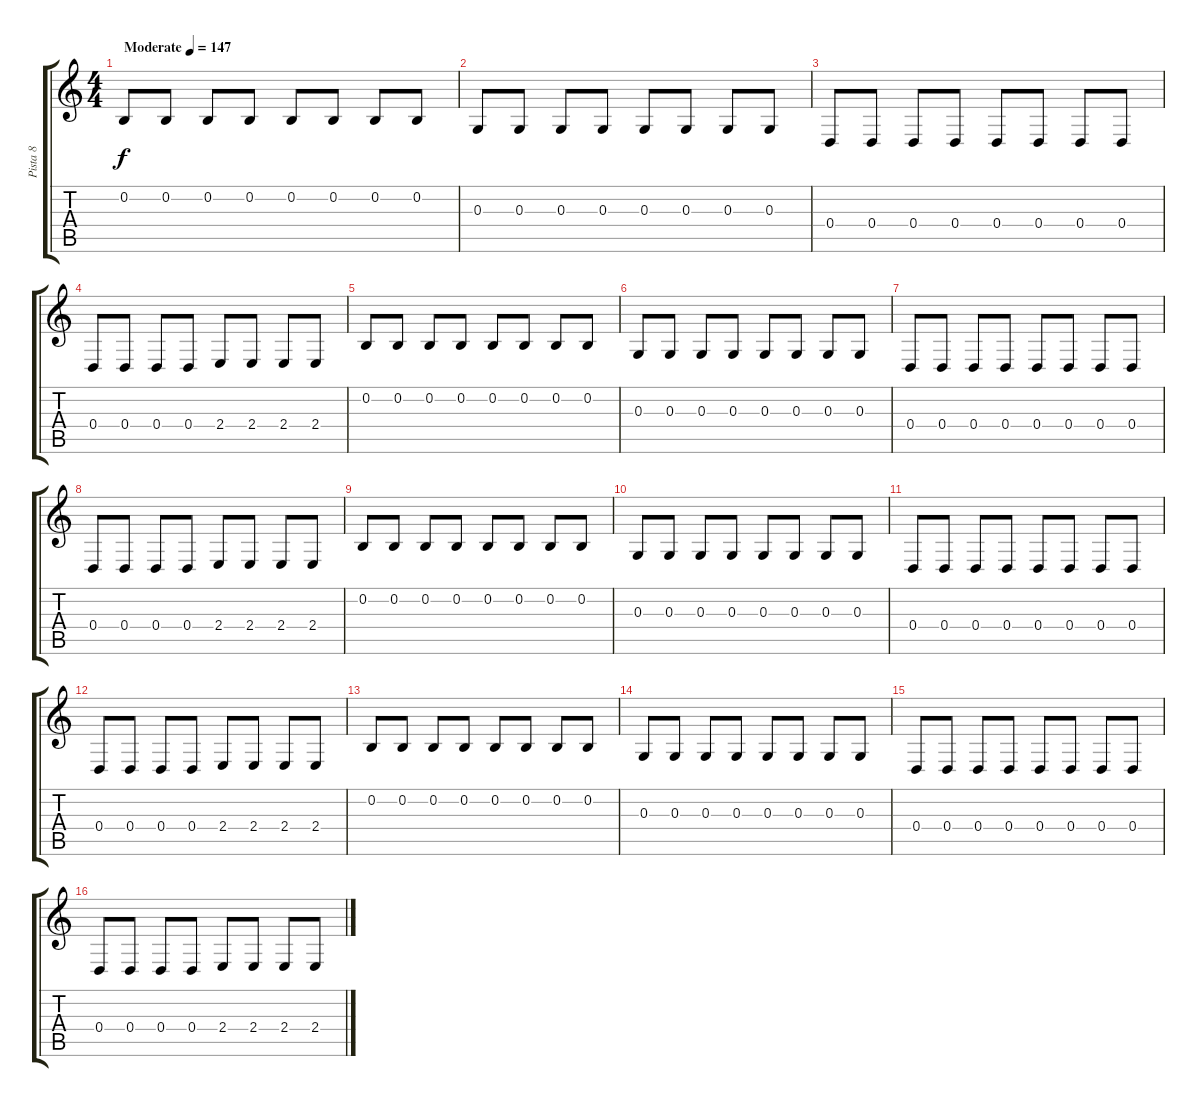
\track ("Pista 8" "Pista 8") {instrument stringensemble1}
\staff {score tabs}
\tuning (E4 B3 G3 D3 A2 E2) {hide}
\ts (4 4)
\tempo (147 "Moderate")
\clef g2
\ks c
0.2.8{dy f instrument stringensemble1} 0.2.8 0.2.8 0.2.8 0.2.8 0.2.8 0.2.8 0.2.8 |
0.3.8 0.3.8 0.3.8 0.3.8 0.3.8 0.3.8 0.3.8 0.3.8 |
0.4.8 0.4.8 0.4.8 0.4.8 0.4.8 0.4.8 0.4.8 0.4.8 |
0.4.8 0.4.8 0.4.8 0.4.8 2.4.8 2.4.8 2.4.8 2.4.8 |
0.2.8 0.2.8 0.2.8 0.2.8 0.2.8 0.2.8 0.2.8 0.2.8 |
0.3.8 0.3.8 0.3.8 0.3.8 0.3.8 0.3.8 0.3.8 0.3.8 |
0.4.8 0.4.8 0.4.8 0.4.8 0.4.8 0.4.8 0.4.8 0.4.8 |
0.4.8 0.4.8 0.4.8 0.4.8 2.4.8 2.4.8 2.4.8 2.4.8 |
0.2.8 0.2.8 0.2.8 0.2.8 0.2.8 0.2.8 0.2.8 0.2.8 |
0.3.8 0.3.8 0.3.8 0.3.8 0.3.8 0.3.8 0.3.8 0.3.8 |
0.4.8 0.4.8 0.4.8 0.4.8 0.4.8 0.4.8 0.4.8 0.4.8 |
0.4.8 0.4.8 0.4.8 0.4.8 2.4.8 2.4.8 2.4.8 2.4.8 |
0.2.8 0.2.8 0.2.8 0.2.8 0.2.8 0.2.8 0.2.8 0.2.8 |
0.3.8 0.3.8 0.3.8 0.3.8 0.3.8 0.3.8 0.3.8 0.3.8 |
0.4.8 0.4.8 0.4.8 0.4.8 0.4.8 0.4.8 0.4.8 0.4.8 |
0.4.8 0.4.8 0.4.8 0.4.8 2.4.8 2.4.8 2.4.8 2.4.8
